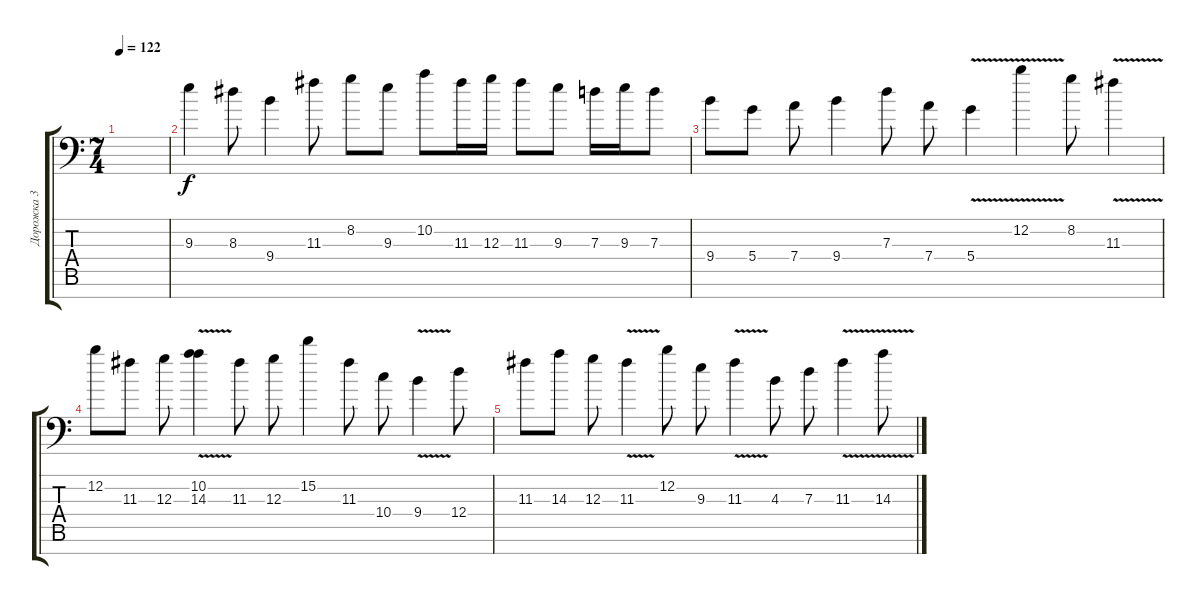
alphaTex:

\track ("Дорожка 3" "Дорожка 3") {instrument distortionguitar}
\staff {score tabs}
\tuning (E4 B3 G3 D3 A2 E2 A1) {hide}
\ts (7 4)
\tempo 122
\clef f4
\ks c
|
9.3.4 8.3.8 9.4.4 11.3.8 8.2.8 9.3.8 10.2.8 11.3.16 12.3.16 11.3.8 9.3.8 7.3.16 9.3.16 7.3.8 |
9.4.8 5.4.8 7.4.8 9.4.4 7.3.8 7.4.8 5.4{v}.4 12.2{v}.4 8.2.8 11.3{v}.4 |
12.2.8 11.3.8 12.3.8 (10.2 14.3{v}).4 11.3.8 12.3.8 15.2.4 11.3.8 10.4.8 9.4{v}.4 12.4.8 |
11.3.8 14.3.8 12.3.8 11.3{v}.4 12.2.8 9.3.8 11.3{v}.4 4.3.8 7.3.8 11.3{v}.4 14.3{v}.8
